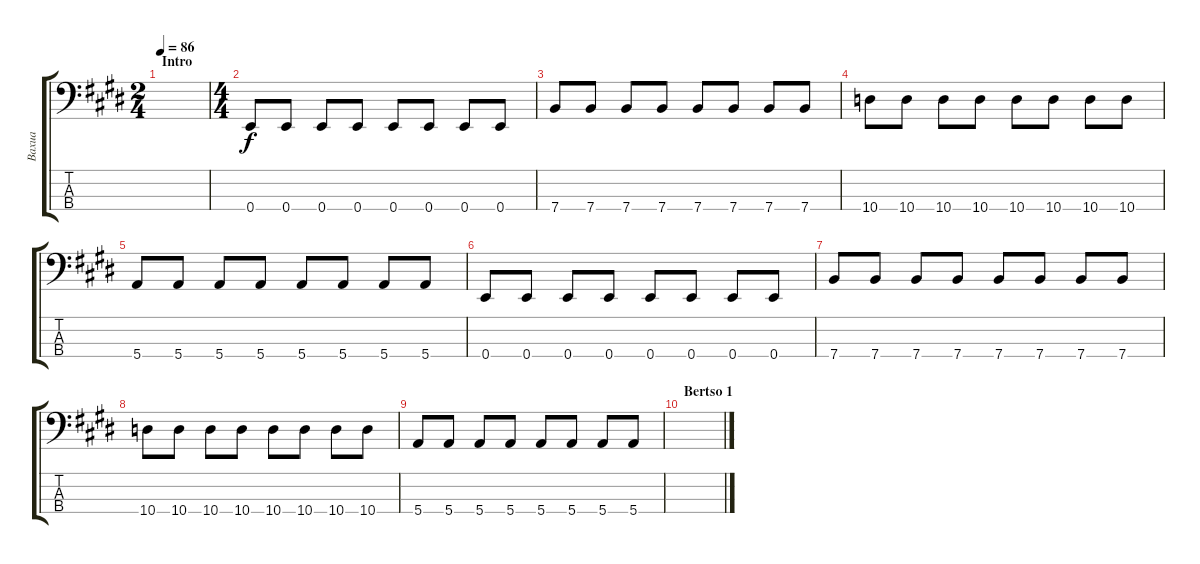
\track ("Baxua" "Baxua") {instrument electricbassfinger}
\staff {score tabs}
\tuning (G2 D2 A1 E1) {hide}
\ts (2 4)
\section ("" "Intro")
\tempo 86
\clef f4
\ks e
|
\ts (4 4)
0.4.8 0.4.8 0.4.8 0.4.8 0.4.8 0.4.8 0.4.8 0.4.8 |
7.4.8 7.4.8 7.4.8 7.4.8 7.4.8 7.4.8 7.4.8 7.4.8 |
10.4.8 10.4.8 10.4.8 10.4.8 10.4.8 10.4.8 10.4.8 10.4.8 |
5.4.8 5.4.8 5.4.8 5.4.8 5.4.8 5.4.8 5.4.8 5.4.8 |
0.4.8 0.4.8 0.4.8 0.4.8 0.4.8 0.4.8 0.4.8 0.4.8 |
7.4.8 7.4.8 7.4.8 7.4.8 7.4.8 7.4.8 7.4.8 7.4.8 |
10.4.8 10.4.8 10.4.8 10.4.8 10.4.8 10.4.8 10.4.8 10.4.8 |
5.4.8 5.4.8 5.4.8 5.4.8 5.4.8 5.4.8 5.4.8 5.4.8 |
\section ("" "Bertso 1")
